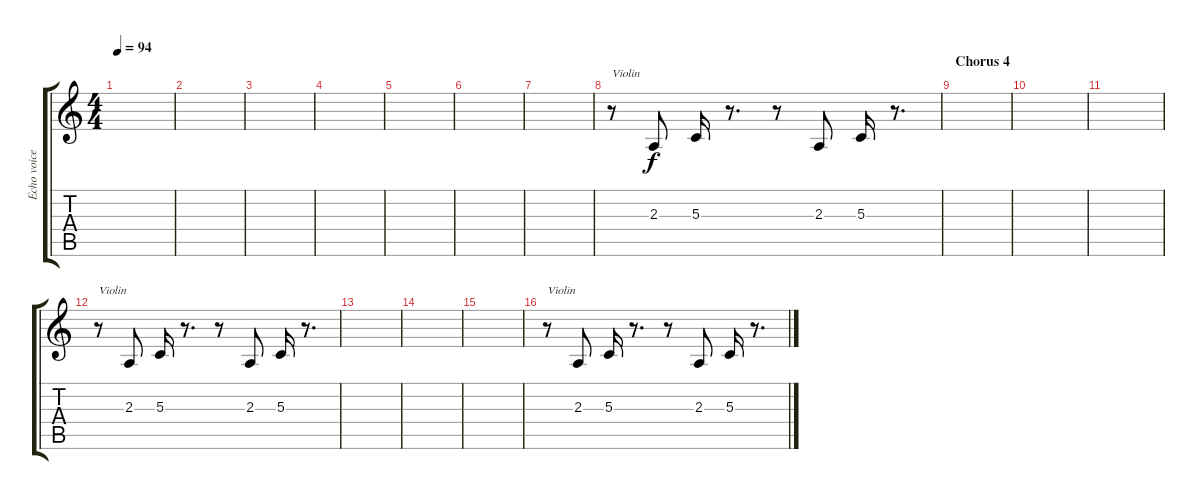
\track ("Echo voice/Violin" "Echo voice") {instrument clarinet}
\staff {score tabs}
\tuning (E4 B3 G3 D3 A2 E2) {hide}
\ts (4 4)
\tempo 94
\clef g2
\ks c
|
|
|
|
|
|
|
r.8{txt "Violin" volume 13 balance 2 instrument violin} 2.3.8 5.3.16 r.8{d} r.8 2.3.8 5.3.16 r.8{d} |
\section ("" "Chorus 4")
|
|
|
r.8{txt "Violin" volume 13 balance 2 instrument violin} 2.3.8 5.3.16 r.8{d} r.8 2.3.8 5.3.16 r.8{d} |
|
|
|
r.8{txt "Violin" volume 13 balance 2 instrument violin} 2.3.8 5.3.16 r.8{d} r.8 2.3.8 5.3.16 r.8{d}
